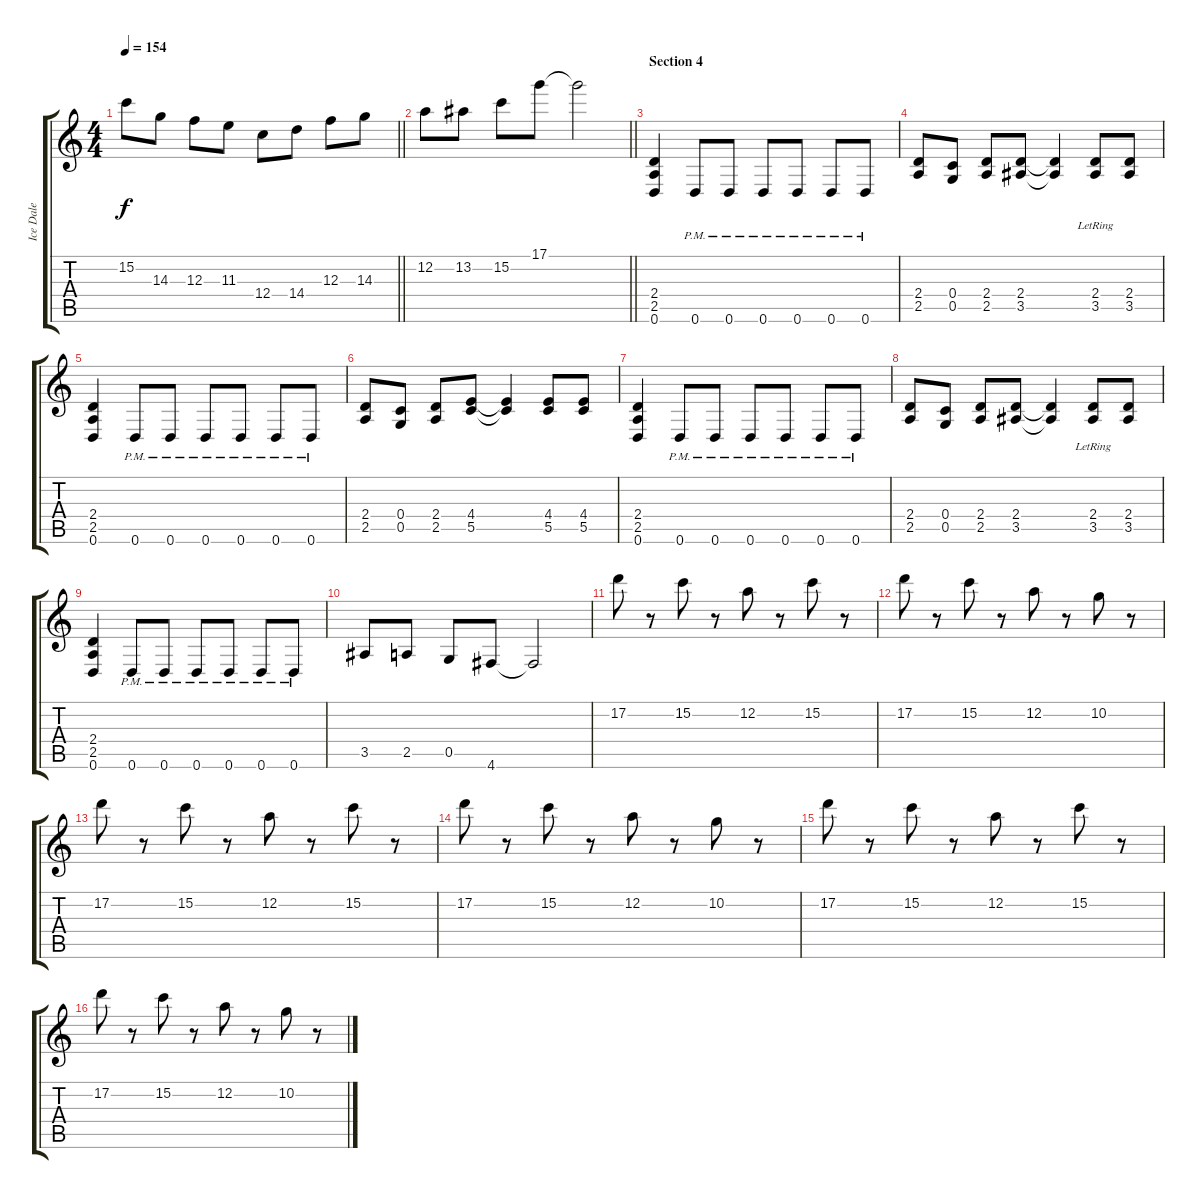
\track ("Ice Dale" "Ice Dale") {instrument distortionguitar}
\staff {score tabs}
\tuning (D4 A3 F3 C3 G2 D2) {hide}
\ts (4 4)
\tempo 154
\clef g2
\barLineRight lightlight
\ks c
15.2.8{dy f} 14.3.8 12.3.8 11.3.8 12.4.8 14.4.8 12.3.8 14.3.8 |
\barLineRight lightlight
12.2.8 13.2.8 15.2.8 17.1.8 17.1{t}.2 |
\section ("" "Section 4")
(2.4 2.5 0.6).4 0.6{pm}.8 0.6{pm}.8 0.6{pm}.8 0.6{pm}.8 0.6{pm}.8 0.6{pm}.8 |
(2.4 2.5).8 (0.4 0.5).8 (2.4 2.5).8 (2.4 3.5).8 (2.4{t} 3.5{t}).4 (2.4{lr} 3.5{lr}).8 (2.4 3.5).8 |
(2.4 2.5 0.6).4 0.6{pm}.8 0.6{pm}.8 0.6{pm}.8 0.6{pm}.8 0.6{pm}.8 0.6{pm}.8 |
(2.4 2.5).8 (0.4 0.5).8 (2.4 2.5).8 (4.4 5.5).8 (4.4{t} 5.5{t}).4 (4.4 5.5).8 (4.4 5.5).8 |
(2.4 2.5 0.6).4 0.6{pm}.8 0.6{pm}.8 0.6{pm}.8 0.6{pm}.8 0.6{pm}.8 0.6{pm}.8 |
(2.4 2.5).8 (0.4 0.5).8 (2.4 2.5).8 (2.4 3.5).8 (2.4{t} 3.5{t}).4 (2.4{lr} 3.5{lr}).8 (2.4 3.5).8 |
(2.4 2.5 0.6).4 0.6{pm}.8 0.6{pm}.8 0.6{pm}.8 0.6{pm}.8 0.6{pm}.8 0.6{pm}.8 |
3.5.8 2.5.8 0.5.8 4.6.8 4.6{t}.2 |
17.2.8 r.8 15.2.8 r.8 12.2.8 r.8 15.2.8 r.8 |
17.2.8 r.8 15.2.8 r.8 12.2.8 r.8 10.2.8 r.8 |
17.2.8 r.8 15.2.8 r.8 12.2.8 r.8 15.2.8 r.8 |
17.2.8 r.8 15.2.8 r.8 12.2.8 r.8 10.2.8 r.8 |
17.2.8 r.8 15.2.8 r.8 12.2.8 r.8 15.2.8 r.8 |
17.2.8 r.8 15.2.8 r.8 12.2.8 r.8 10.2.8 r.8
